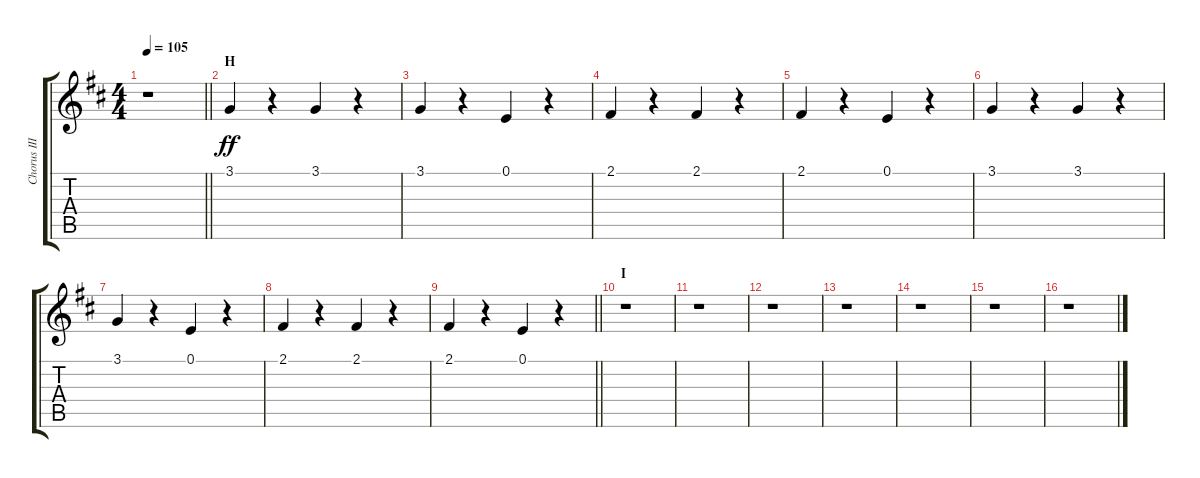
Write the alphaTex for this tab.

\track ("Chorus III" "Chorus III") {instrument voiceoohs}
\staff {score tabs}
\tuning (E4 B3 G3 D3 A2 E2) {hide}
\ts (4 4)
\tempo 105
\clef g2
\barLineRight lightlight
\ks d
r.1{dy ff} |
\section ("" "H")
3.1.4 r.4 3.1.4 r.4 |
3.1.4 r.4 0.1.4 r.4 |
2.1.4 r.4 2.1.4 r.4 |
2.1.4 r.4 0.1.4 r.4 |
3.1.4 r.4 3.1.4 r.4 |
3.1.4 r.4 0.1.4 r.4 |
2.1.4 r.4 2.1.4 r.4 |
\barLineRight lightlight
2.1.4 r.4 0.1.4 r.4 |
\section ("" "I")
r.1 |
r.1 |
r.1 |
r.1 |
r.1 |
r.1 |
r.1
